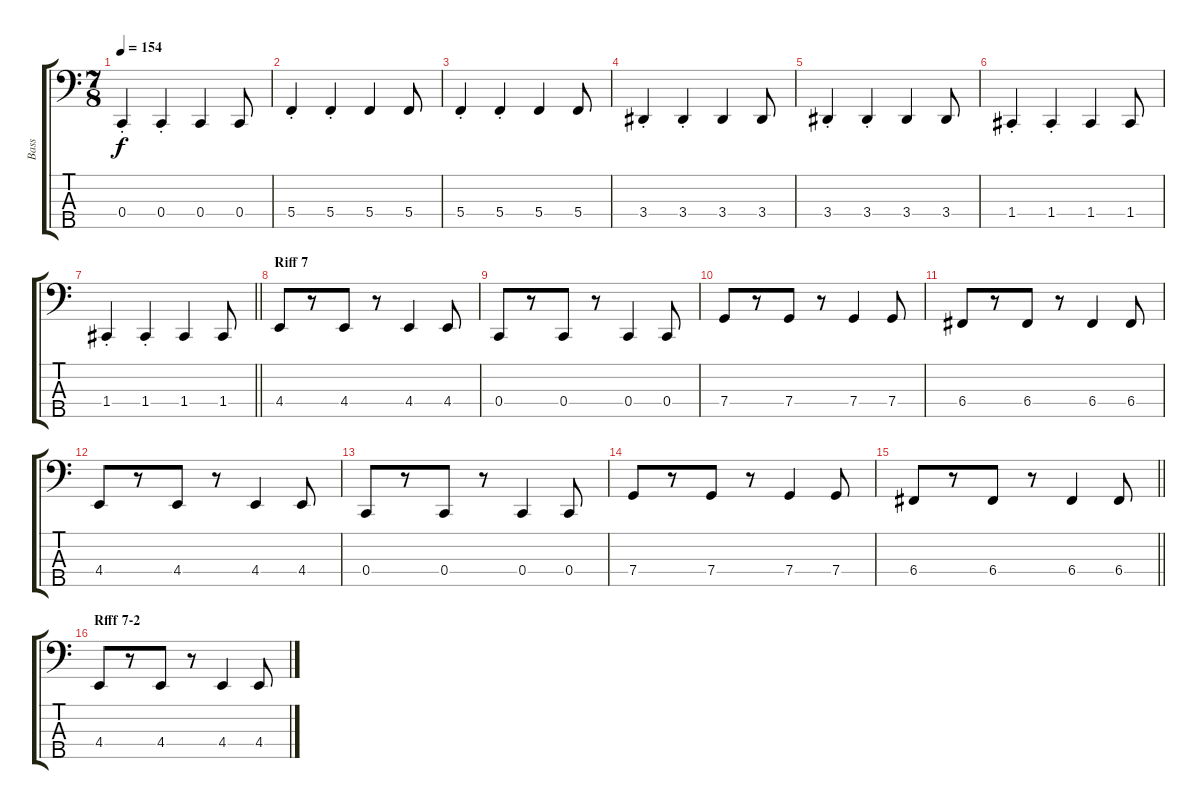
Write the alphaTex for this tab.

\track ("Bass" "Bass") {instrument electricbasspick}
\staff {score tabs}
\tuning (F2 C2 G1 C1 A0) {hide}
\ts (7 8)
\tempo 154
\clef f4
\ks c
0.4{st}.4{dy f} 0.4{st}.4 0.4.4 0.4.8 |
5.4{st}.4 5.4{st}.4 5.4.4 5.4.8 |
5.4{st}.4 5.4{st}.4 5.4.4 5.4.8 |
3.4{st}.4 3.4{st}.4 3.4.4 3.4.8 |
3.4{st}.4 3.4{st}.4 3.4.4 3.4.8 |
1.4{st}.4 1.4{st}.4 1.4.4 1.4.8 |
\barLineRight lightlight
1.4{st}.4 1.4{st}.4 1.4.4 1.4.8 |
\section ("" "Riff 7")
4.4.8 r.8 4.4.8 r.8 4.4.4 4.4.8 |
0.4.8 r.8 0.4.8 r.8 0.4.4 0.4.8 |
7.4.8 r.8 7.4.8 r.8 7.4.4 7.4.8 |
6.4.8 r.8 6.4.8 r.8 6.4.4 6.4.8 |
4.4.8 r.8 4.4.8 r.8 4.4.4 4.4.8 |
0.4.8 r.8 0.4.8 r.8 0.4.4 0.4.8 |
7.4.8 r.8 7.4.8 r.8 7.4.4 7.4.8 |
\barLineRight lightlight
6.4.8 r.8 6.4.8 r.8 6.4.4 6.4.8 |
\section ("" "Rfff 7-2")
4.4.8 r.8 4.4.8 r.8 4.4.4 4.4.8
